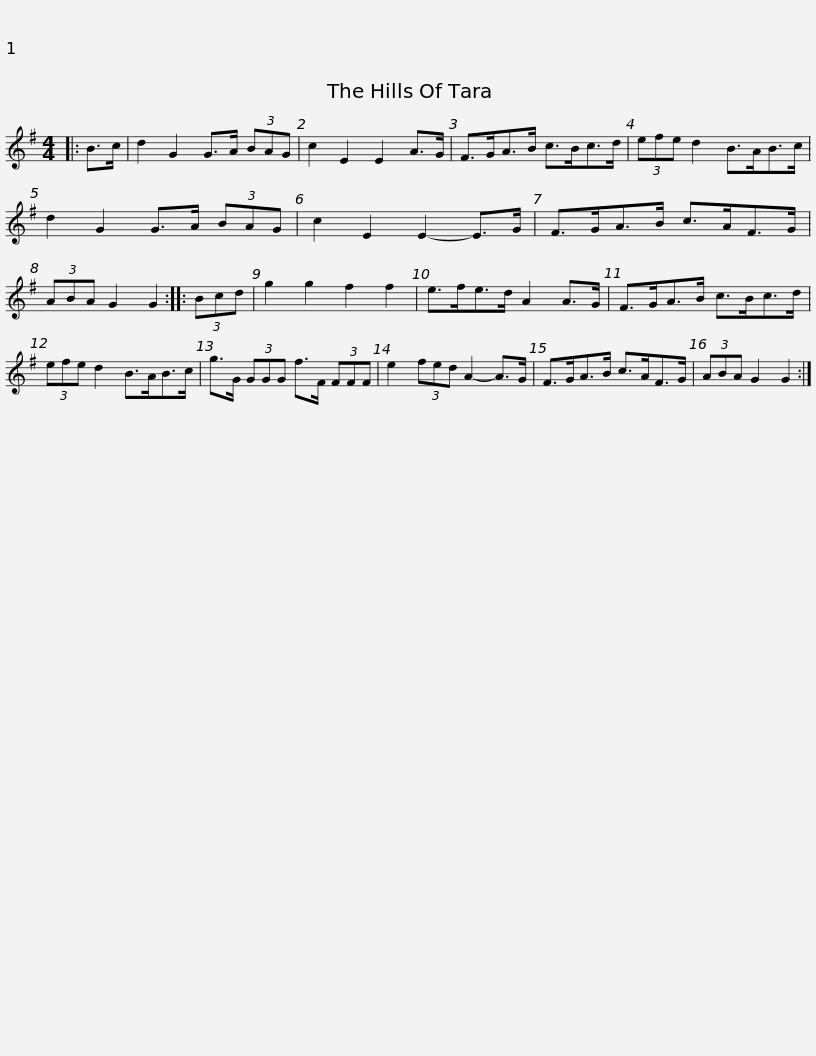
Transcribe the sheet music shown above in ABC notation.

X:1
L:1/8
M:4/4
I:linebreak $
K:G
V:1 treble
V:1
|: B>c | d2 G2 G>A (3BAG | c2 E2 E2 A>G | F>GA>B c>Bc>d | (3efe d2 B>AB>c | %5
 d2 G2 G>A (3BAG |$ c2 E2 E2- E>G | F>GA>B c>AF>G | (3ABA G2 G2 :: (3Bcd | %10
 g2 g2 f2 f2 | e>fe>d A2 A>G |$ F>GA>B c>Bc>d | (3efe d2 B>AB>c | g>G (3GGG f>F (3FFF | %15
 e2 (3fed A2- A>G | F>GA>B c>AF>G |$ (3ABA G2 G2 :| %18
